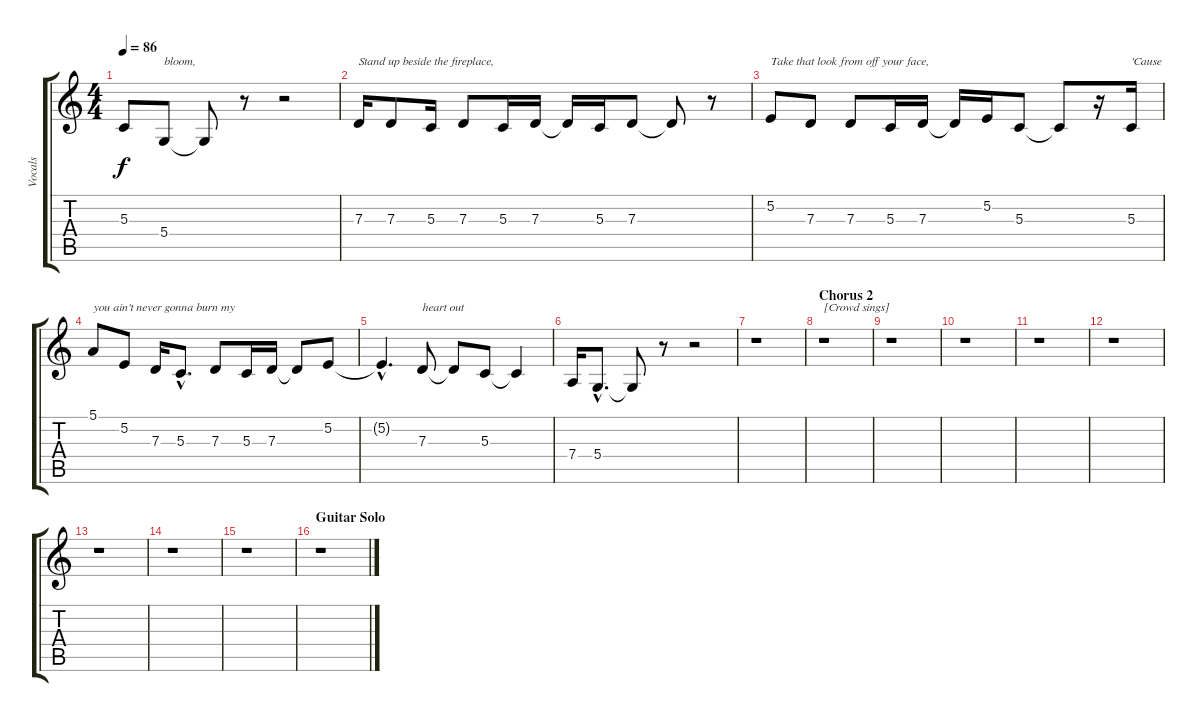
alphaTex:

\track ("Vocals" "Vocals") {instrument tenorsax}
\staff {score tabs}
\tuning (E4 B3 G3 D3 A2 E2) {hide}
\ts (4 4)
\tempo 86
\clef g2
\ks c
5.3{t}.8{dy f} 5.4.8{txt "bloom,"} 5.4{t}.8 r.8 r.2 |
7.3.16{txt "Stand up beside the fireplace,"} 7.3.8 5.3.16 7.3.8 5.3.16 7.3.16 7.3{t}.16 5.3.16 7.3.8 7.3{t}.8 r.8 |
5.2.8{txt "Take that look from off your face,"} 7.3.8 7.3.8 5.3.16 7.3.16 7.3{t}.16 5.2.16 5.3.8 5.3{t}.8 r.16 5.3.16{txt "'Cause"} |
5.1.8{txt "you ain't never gonna burn my"} 5.2.8 7.3.16 5.3{hac}.8{d} 7.3.8 5.3.16 7.3.16 7.3{t}.8 5.2.8 |
5.2{hac t}.4{d} 7.3.8{txt "heart out"} 7.3{t}.8 5.3.8 5.3{t}.4 |
7.4.16 5.4{hac}.8{d} 5.4{t}.8 r.8 r.2 |
r.1 |
\section ("" "Chorus 2")
r.1{txt "[Crowd sings]"} |
r.1 |
r.1 |
r.1 |
r.1 |
r.1 |
r.1 |
r.1 |
\section ("" "Guitar Solo")
r.1
